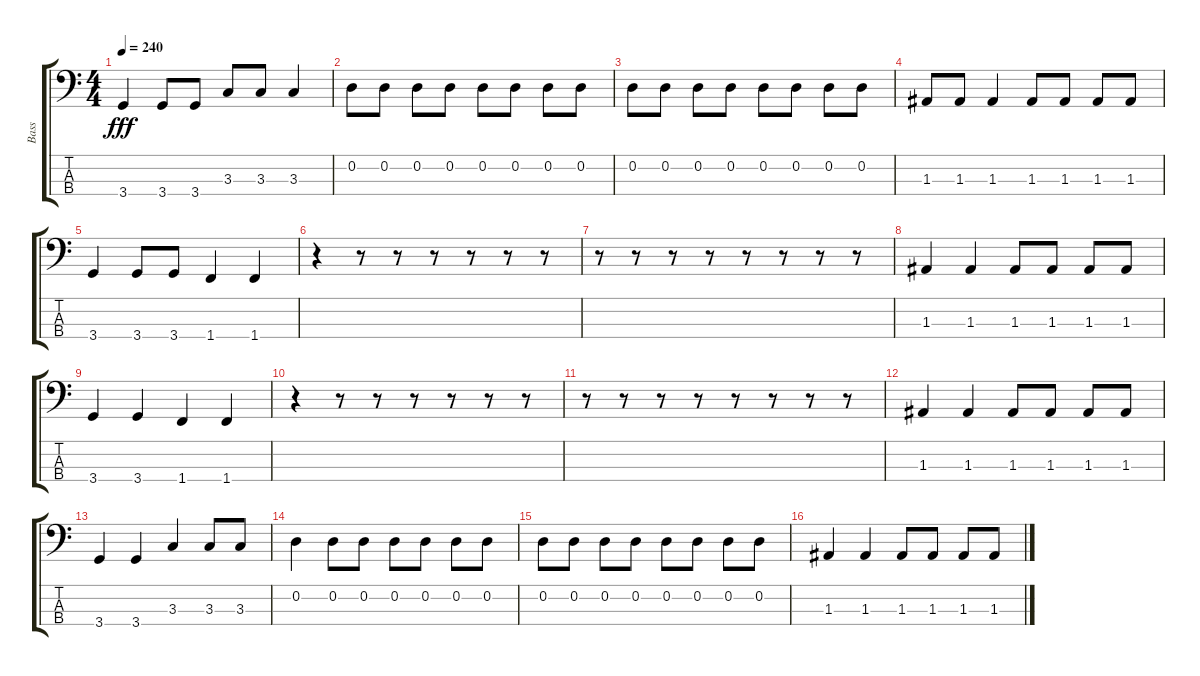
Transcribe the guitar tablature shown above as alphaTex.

\track ("Bass" "Bass") {instrument electricbassfinger}
\staff {score tabs}
\tuning (G2 D2 A1 E1) {hide}
\ts (4 4)
\tempo 240
\clef f4
\ks c
3.4.4{dy fff} 3.4.8 3.4.8 3.3.8 3.3.8 3.3.4 |
0.2.8 0.2.8 0.2.8 0.2.8 0.2.8 0.2.8 0.2.8 0.2.8 |
0.2.8 0.2.8 0.2.8 0.2.8 0.2.8 0.2.8 0.2.8 0.2.8 |
1.3.8 1.3.8 1.3.4 1.3.8 1.3.8 1.3.8 1.3.8 |
3.4.4 3.4.8 3.4.8 1.4.4 1.4.4 |
r.4 r.8 r.8 r.8 r.8 r.8 r.8 |
r.8 r.8 r.8 r.8 r.8 r.8 r.8 r.8 |
1.3.4 1.3.4 1.3.8 1.3.8 1.3.8 1.3.8 |
3.4.4 3.4.4 1.4.4 1.4.4 |
r.4 r.8 r.8 r.8 r.8 r.8 r.8 |
r.8 r.8 r.8 r.8 r.8 r.8 r.8 r.8 |
1.3.4 1.3.4 1.3.8 1.3.8 1.3.8 1.3.8 |
3.4.4 3.4.4 3.3.4 3.3.8 3.3.8 |
0.2.4 0.2.8 0.2.8 0.2.8 0.2.8 0.2.8 0.2.8 |
0.2.8 0.2.8 0.2.8 0.2.8 0.2.8 0.2.8 0.2.8 0.2.8 |
1.3.4 1.3.4 1.3.8 1.3.8 1.3.8 1.3.8
